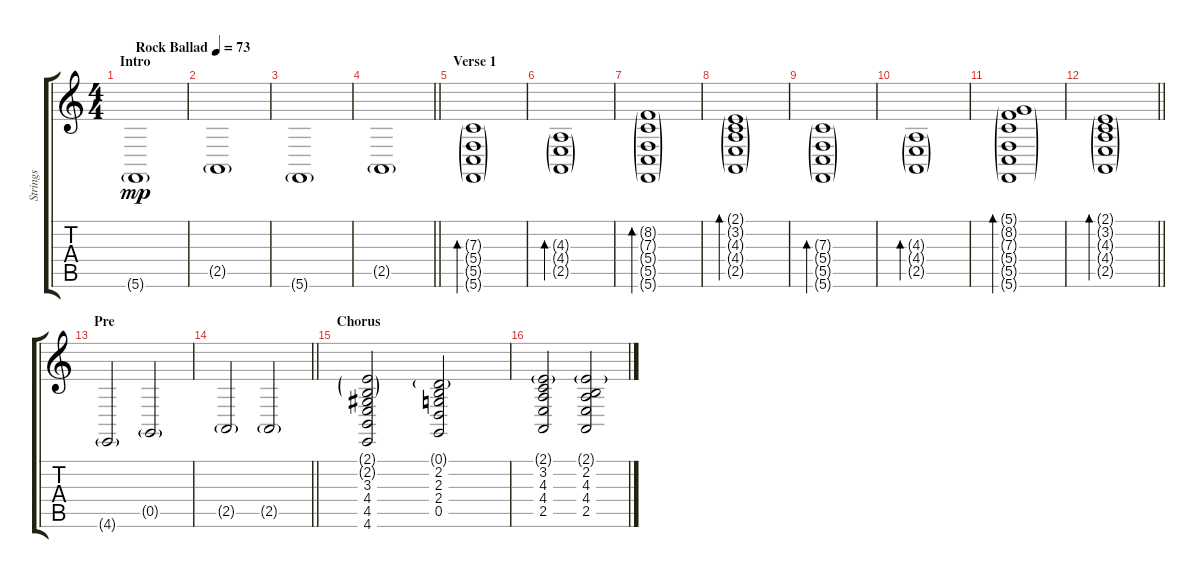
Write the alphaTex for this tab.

\track ("Strings" "Strings") {instrument stringensemble1}
\staff {score tabs}
\tuning (D4 A3 F3 C3 G2 C2) {hide}
\ts (4 4)
\section ("" "Intro")
\tempo (73 "Rock Ballad")
\clef g2
\ks c
5.6{g}.1{dy mp volume 9 instrument stringensemble1} |
2.5{g}.1 |
5.6{g}.1 |
\barLineRight lightlight
2.5{g}.1 |
\section ("" "Verse 1")
(7.3{g} 5.4{g} 5.5{g} 5.6{g}).1{bd 120} |
(4.3{g} 4.4{g} 2.5{g}).1{bd 120} |
(8.2{g} 7.3{g} 5.4{g} 5.5{g} 5.6{g}).1{bd 60} |
(2.1{g} 3.2{g} 4.3{g} 4.4{g} 2.5{g}).1{bd 60} |
(7.3{g} 5.4{g} 5.5{g} 5.6{g}).1{bd 120} |
(4.3{g} 4.4{g} 2.5{g}).1{bd 120} |
(5.1{g} 8.2{g} 7.3{g} 5.4{g} 5.5{g} 5.6{g}).1{bd 60} |
\barLineRight lightlight
(2.1{g} 3.2{g} 4.3{g} 4.4{g} 2.5{g}).1{bd 60} |
\section ("" "Pre")
4.6{g}.2 0.5{g}.2 |
\barLineRight lightlight
2.5{g}.2 2.5{g}.2 |
\section ("" "Chorus")
(2.1{g} 2.2{g} 3.3 4.4 4.5 4.6).2 (0.1{g} 2.2 2.3 2.4 0.5).2 |
(2.1{g} 3.2 4.3 4.4 2.5).2 (2.1{g} 2.2 4.3 4.4 2.5).2
